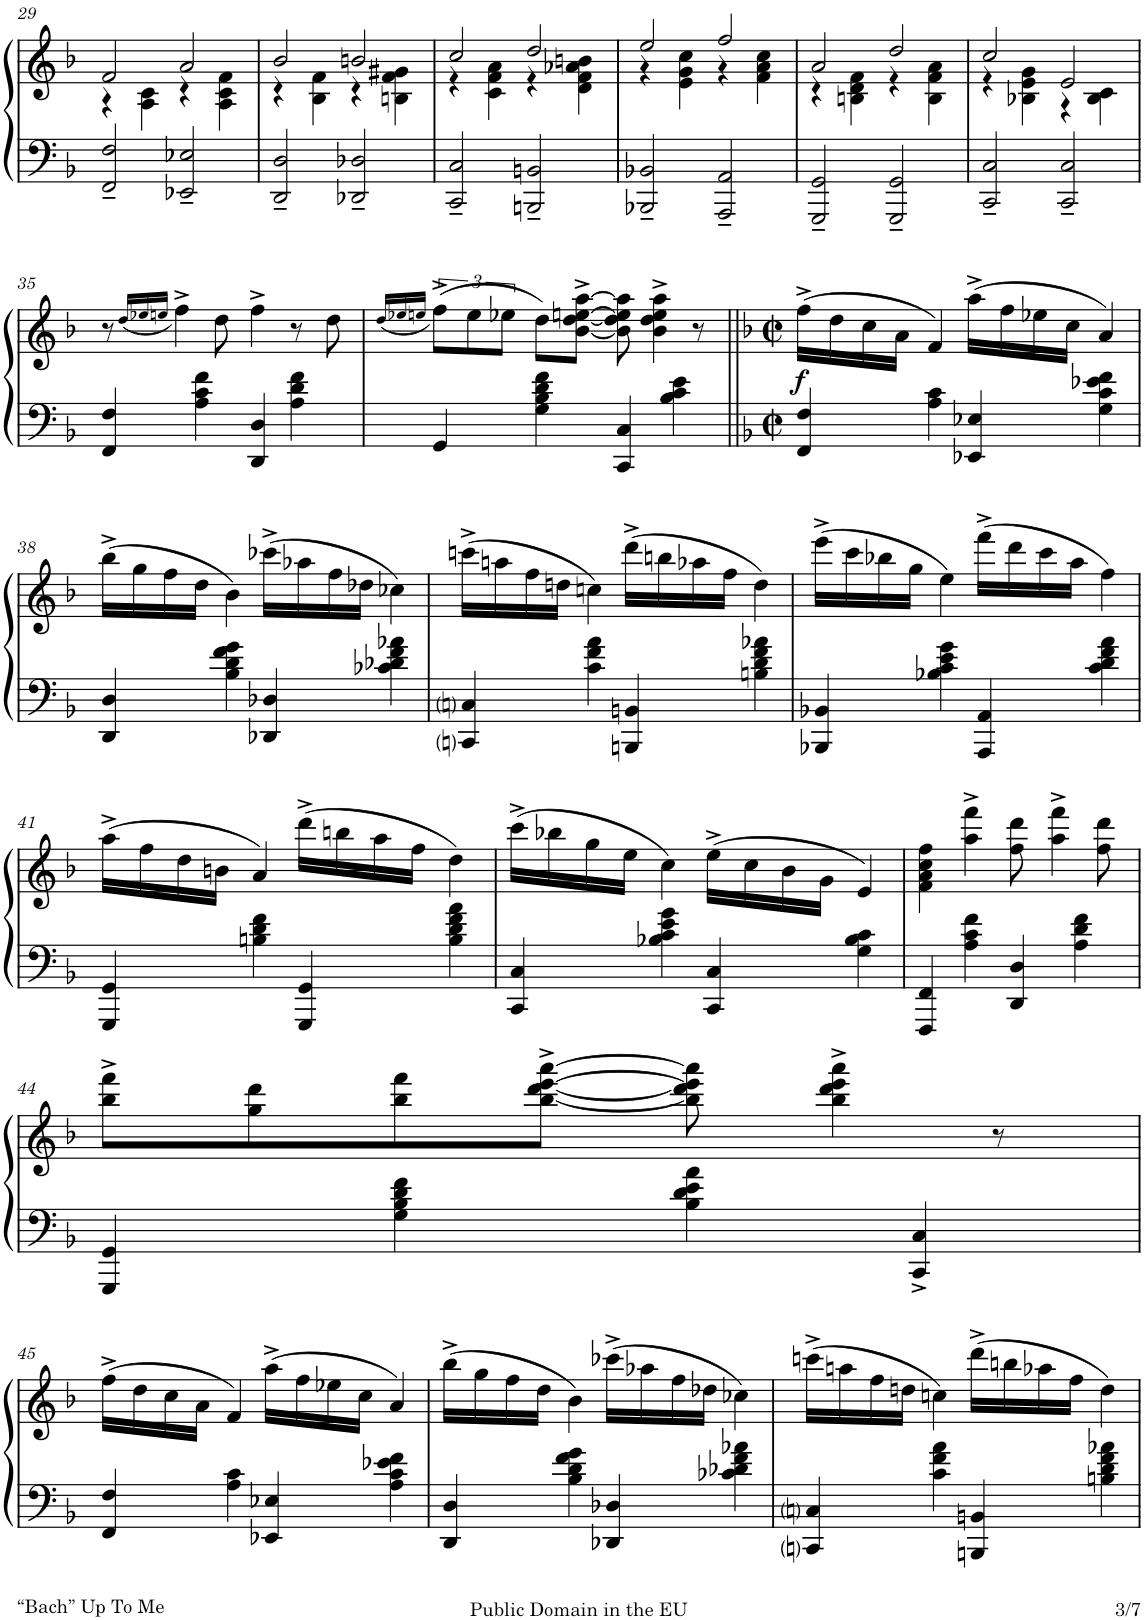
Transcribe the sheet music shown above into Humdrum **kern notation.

**kern	**kern	**dynam
*part1	*part1	*part1
*staff2	*staff1	*staff1/2
*I"Piano	*	*
*I'Pno.	*	*
!!LO:PB:g=z
*clefF4	*clefG2	*
*k[b-]	*k[b-]	*
*M2/2	*M2/2	*
*met(c|)	*met(c|)	*
=29	=29	=29
*	*^	*
2FF/~ 2F/~	2f/	4r	.
.	.	4A\ 4c\	.
2EE-X/~ 2E-X/~	2a/	4r	.
.	.	4A\ 4c\ 4f\	.
=30	=30	=30	=30
2DD/~ 2D/~	2b-/	4r	.
.	.	4B-\ 4f\	.
2DD-X/~ 2D-X/~	2bn/	4r	.
.	.	4Bn\ 4f\ 4g#X\	.
=31	=31	=31	=31
2CC/~ 2C/~	2cc/	4r	.
.	.	4c\ 4f\ 4a\	.
2BBBn/~ 2BBn/~	2dd/	4r	.
.	.	4d\ 4f\ 4a-X\ 4bn\	.
=32	=32	=32	=32
2BBB-X/~ 2BB-X/~	2ee/	4r	.
.	.	4e\ 4g\ 4cc\	.
2AAA/~ 2AA/~	2ff/	4r	.
.	.	4f\ 4a\ 4cc\	.
=33	=33	=33	=33
2GGG/~ 2GG/~	2a/	4r	.
.	.	4Bn\ 4d\ 4f\	.
2GGG/~ 2GG/~	2dd/	4r	.
.	.	4B\ 4f\ 4a\	.
=34	=34	=34	=34
2CC/~ 2C/~	2cc/	4r	.
.	.	4B-X\ 4e\ 4g\	.
2CC/~ 2C/~	2e/	4r	.
.	.	4B-\ 4c\	.
*	*v	*v	*
!!LO:LB:g=z
=35	=35	=35
4FF/ 4F/	8r	.
.	(16qdd/LL	.
.	16qee-X/	.
.	16qeen/JJ	.
.	4ff^\)	.
4A\ 4c\ 4f\	.	.
.	8dd\	.
4DD/ 4D/	4ff^\	.
4A\ 4d\ 4f\	8r	.
.	8dd\	.
=36	=36	=36
.	(16qdd/LL	.
.	16qee-X/	.
.	16qeen/JJ	.
4GG/	(>12ff^\L)	.
.	12ee\	.
.	12ee-X\J	.
4G\ 4B-\ 4d\ 4f\	8dd\L)	.
.	[8b-\^ [8dd\^ [8een\^ [8aa\^J	.
4CC/ 4C/	8b-\] 8dd\] 8ee\] 8aa\]	.
.	4b-\^ 4dd\^ 4ee\^ 4aa\^	.
4B-\ 4c\ 4e\	.	.
.	8r	.
=37||	=37||	=37||
*k[b-]	*k[b-]	*
*M2/2	*M2/2	*
*met(c|)	*met(c|)	*
!	!	!LO:DY:b
4FF/ 4F/	(>16ff^\LL	f
.	16dd\	.
.	16cc\	.
.	16a\JJ	.
4A\ 4c\	4f/)	.
4EE-X/ 4E-X/	(>16aa^\LL	.
.	16ff\	.
.	16ee-X\	.
.	16cc\JJ	.
4G\ 4c\ 4e-X\ 4f\	4a/)	.
!!LO:LB:g=z
=38	=38	=38
4DD/ 4D/	(>16bb-^\LL	.
.	16gg\	.
.	16ff\	.
.	16dd\JJ	.
4B-\ 4d\ 4f\ 4g\	4b-\)	.
4DD-X/ 4D-X/	(>16ccc-X^\LL	.
.	16aa-X\	.
.	16ff\	.
.	16dd-X\JJ	.
4c-X\ 4d-X\ 4f\ 4a-X\	4cc-X\)	.
=39	=39	=39
4CCni/ 4Cni/	(>16cccn^\LL	.
.	16aan\	.
.	16ff\	.
.	16ddn\JJ	.
4c\ 4f\ 4a\	4ccn\)	.
4BBBn/ 4BBn/	(>16ddd^\LL	.
.	16bbn\	.
.	16aa-X\	.
.	16ff\JJ	.
4Bn\ 4d\ 4f\ 4a-X\	4dd\)	.
=40	=40	=40
4BBB-X/ 4BB-X/	(>16eee^\LL	.
.	16ccc\	.
.	16bb-X\	.
.	16gg\JJ	.
4B-X\ 4c\ 4e\ 4g\	4ee\)	.
4AAA/ 4AA/	(>16fff^\LL	.
.	16ddd\	.
.	16ccc\	.
.	16aa\JJ	.
4c\ 4d\ 4f\ 4a\	4ff\)	.
!!LO:LB:g=z
=41	=41	=41
4GGG/ 4GG/	(>16aa^\LL	.
.	16ff\	.
.	16dd\	.
.	16bn\JJ	.
4Bn\ 4d\ 4f\	4a/)	.
4GGG/ 4GG/	(>16ddd^\LL	.
.	16bbn\	.
.	16aa\	.
.	16ff\JJ	.
4B\ 4d\ 4f\ 4a\	4dd\)	.
=42	=42	=42
4CC/ 4C/	(>16ccc^\LL	.
.	16bb-X\	.
.	16gg\	.
.	16ee\JJ	.
4B-X\ 4c\ 4e\ 4g\	4cc\)	.
4CC/ 4C/	(>16ee^\LL	.
.	16cc\	.
.	16b-\	.
.	16g\JJ	.
4G\ 4B-\ 4c\	4e/)	.
=43	=43	=43
4FFF/ 4FF/	4f\ 4a\ 4cc\ 4ff\	.
4A\ 4c\ 4f\	4aa\^ 4fff\^	.
4DD/ 4D/	8ff\ 8ddd\	.
.	4aa\^ 4fff\^	.
4A\ 4d\ 4f\	.	.
.	8ff\ 8ddd\	.
!!LO:LB:g=z
=44	=44	=44
4GGG/ 4GG/	8bb-\^ 8fff\^L	.
.	8gg\ 8ddd\	.
4G\ 4B-\ 4d\ 4f\	8bb-\ 8fff\	.
.	[8bb-\^ [8ddd\^ [8eee\^ [8aaa\^J	.
4B-\ 4d\ 4e\ 4a\	8bb-\] 8ddd\] 8eee\] 8aaa\]	.
.	4bb-\^ 4ddd\^ 4eee\^ 4aaa\^	.
4CC/^ 4C/^	.	.
.	8r	.
!!LO:LB:g=z
=45	=45	=45
4FF/ 4F/	(>16ff^\LL	.
.	16dd\	.
.	16cc\	.
.	16a\JJ	.
4A\ 4c\	4f/)	.
4EE-X/ 4E-X/	(>16aa^\LL	.
.	16ff\	.
.	16ee-X\	.
.	16cc\JJ	.
4A\ 4c\ 4e-X\ 4f\	4a/)	.
=46	=46	=46
4DD/ 4D/	(>16bb-^\LL	.
.	16gg\	.
.	16ff\	.
.	16dd\JJ	.
4B-\ 4d\ 4f\ 4g\	4b-\)	.
4DD-X/ 4D-X/	(>16ccc-X^\LL	.
.	16aa-X\	.
.	16ff\	.
.	16dd-X\JJ	.
4c-X\ 4d-X\ 4f\ 4a-X\	4cc-X\)	.
=47	=47	=47
4CCni/ 4Cni/	(>16cccn^\LL	.
.	16aan\	.
.	16ff\	.
.	16ddn\JJ	.
4c\ 4f\ 4a\	4ccn\)	.
4BBBn/ 4BBn/	(>16ddd^\LL	.
.	16bbn\	.
.	16aa-X\	.
.	16ff\JJ	.
4Bn\ 4d\ 4f\ 4a-X\	4dd\)	.
=	=	=
*-	*-	*-
